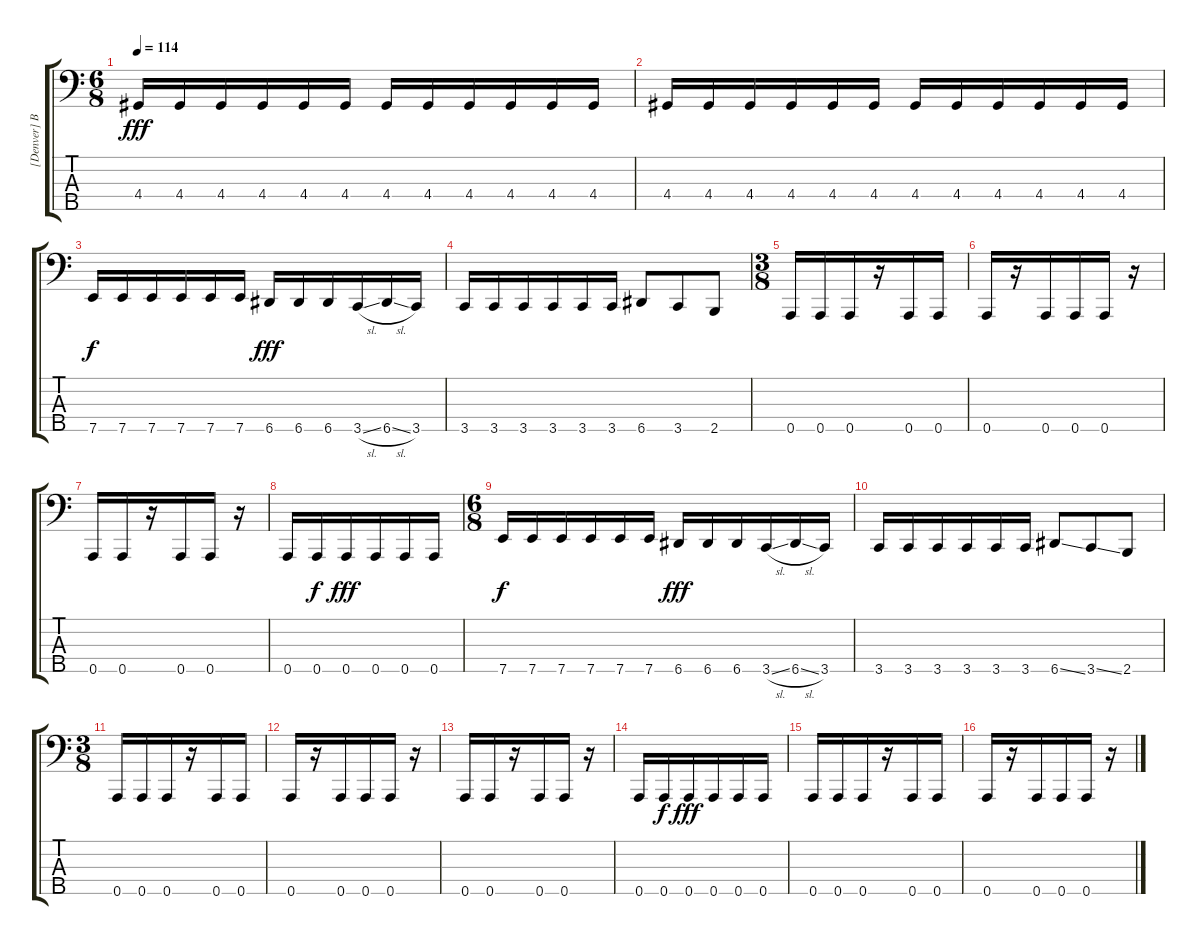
\track ("[Denver] Bass Guitar " "[Denver] B") {solo instrument electricbassfinger}
\staff {score tabs}
\tuning (G2 D2 A1 E1 A0) {hide}
\ts (6 8)
\tempo 114
\clef f4
\ks c
4.4.16{dy fff} 4.4.16 4.4.16 4.4.16 4.4.16 4.4.16 4.4.16 4.4.16 4.4.16 4.4.16 4.4.16 4.4.16 |
4.4.16 4.4.16 4.4.16 4.4.16 4.4.16 4.4.16 4.4.16 4.4.16 4.4.16 4.4.16 4.4.16 4.4.16 |
7.5.16{dy f} 7.5.16 7.5.16 7.5.16 7.5.16 7.5.16 6.5.16{dy fff} 6.5.16 6.5.16 3.5{sl}.16 6.5{sl}.16 3.5.16 |
3.5.16 3.5.16 3.5.16 3.5.16 3.5.16 3.5.16 6.5.8 3.5.8 2.5.8 |
\ts (3 8)
0.5.16 0.5.16 0.5.16 r.16 0.5.16 0.5.16 |
0.5.16 r.16 0.5.16 0.5.16 0.5.16 r.16 |
0.5.16 0.5.16 r.16 0.5.16 0.5.16 r.16 |
0.5.16 0.5.16{dy f} 0.5.16{dy fff} 0.5.16 0.5.16 0.5.16 |
\ts (6 8)
7.5.16{dy f} 7.5.16 7.5.16 7.5.16 7.5.16 7.5.16 6.5.16{dy fff} 6.5.16 6.5.16 3.5{sl}.16 6.5{sl}.16 3.5.16 |
3.5.16 3.5.16 3.5.16 3.5.16 3.5.16 3.5.16 6.5{ss}.8 3.5{ss}.8 2.5.8 |
\ts (3 8)
0.5.16 0.5.16 0.5.16 r.16 0.5.16 0.5.16 |
0.5.16 r.16 0.5.16 0.5.16 0.5.16 r.16 |
0.5.16 0.5.16 r.16 0.5.16 0.5.16 r.16 |
0.5.16 0.5.16{dy f} 0.5.16{dy fff} 0.5.16 0.5.16 0.5.16 |
0.5.16 0.5.16 0.5.16 r.16 0.5.16 0.5.16 |
0.5.16 r.16 0.5.16 0.5.16 0.5.16 r.16
